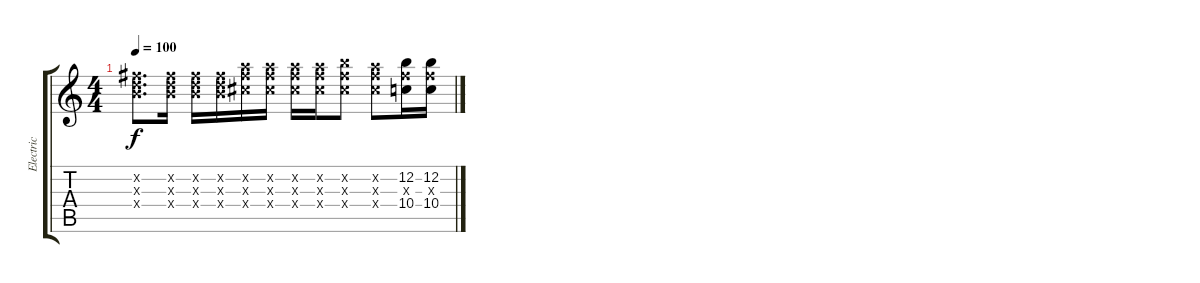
\track ("Electric" "Electric") {instrument electricguitarclean}
\staff {score tabs}
\tuning (E4 B3 G3 D3 A2 E2) {hide}
\ts (4 4)
\tempo 100
\clef g2
\ks c
(7.2{x} 7.3{x} 9.4{x}).8{d dy f} (7.2{x} 7.3{x} 9.4{x}).16 (7.2{x} 7.3{x} 9.4{x}).16 (7.2{x} 7.3{x} 9.4{x}).16 (10.2{x} 11.3{x} 11.4{x}).16 (10.2{x} 11.3{x} 11.4{x}).16 (10.2{x} 11.3{x} 11.4{x}).16 (10.2{x} 11.3{x} 11.4{x}).16 (12.2{x} 11.3{x} 11.4{x}).8 (10.2{x} 11.3{x} 11.4{x}).8 (12.2 11.3{x} 10.4).16 (12.2 11.3{x} 10.4).16
